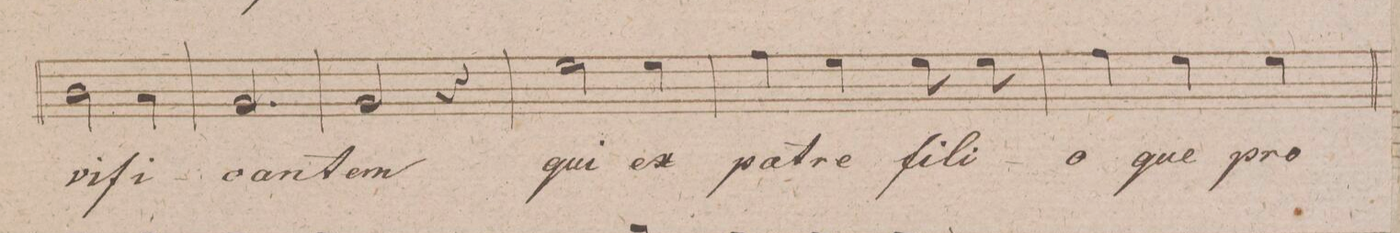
**kern	**text	**dynam
*I"Soprano.	*	*
*clefC1	*	*
*k[f#]	*	*
*met(c|)	*	*
*M3/4	*	*
2g\	-vi-	.
4f#\	-fi-	.
=195	=195	=195
2.e/	-can-	.
=196	=196	=196
2e/	-tem	.
4r	.	.
=197	=197	=197
2cc\	qui	.
4cc\	ex	.
=198	=198	=198
4dd\	pa-	.
4cc\	-tre	.
8cc\	fi-	.
8cc\	-li-	.
=199	=199	=199
4dd\	-o-	.
4cc\	-que	.
4cc\	pro-	.
=200	=200	=200
*-	*-	*-
